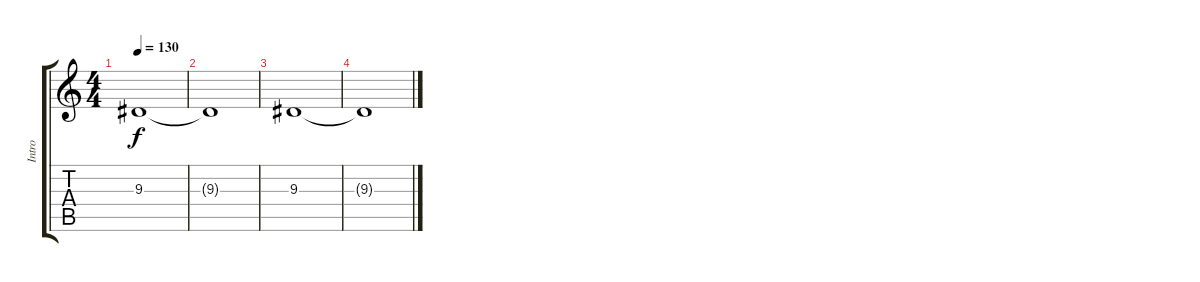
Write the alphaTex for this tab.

\track ("Intro" "Intro") {instrument tubularbells}
\staff {score tabs}
\tuning (Eb4 Bb3 Gb3 Db3 Ab2 Eb2) {hide}
\ts (4 4)
\tempo 130
\clef g2
\ks c
9.3.1{dy f} |
9.3{t}.1 |
9.3.1 |
9.3{t}.1
